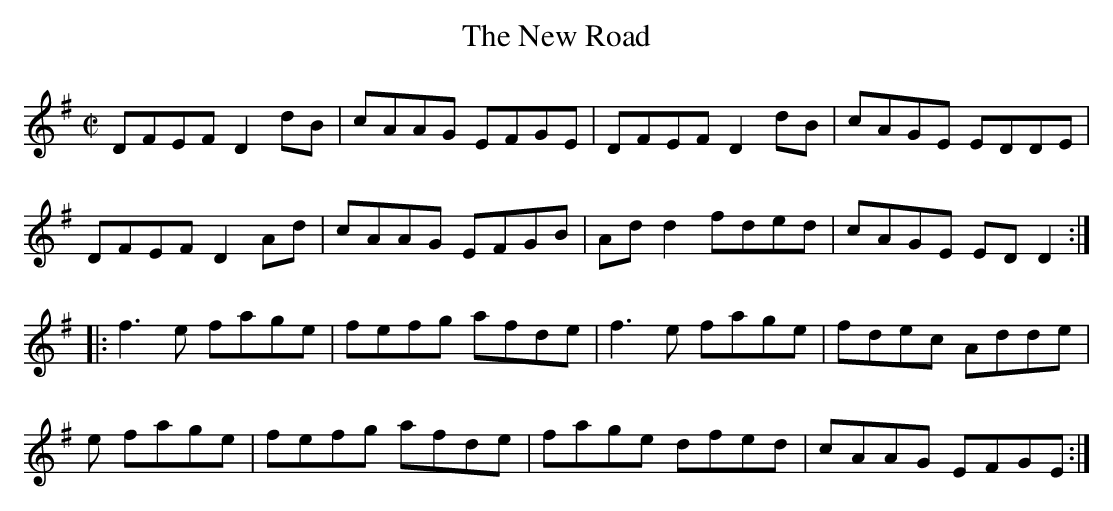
X:1
T:The New Road
M:C|
K:Dmix
DFEF D2dB|cAAG EFGE|DFEF D2dB|cAGE EDDE|
DFEF D2Ad|cAAG EFGB|Add2 fded|cAGE EDD2:|
|:f3e fage|fefg afde|f3e fage|fdec Adde|
3e fage|fefg afde|fage dfed|cAAG EFGE:|
